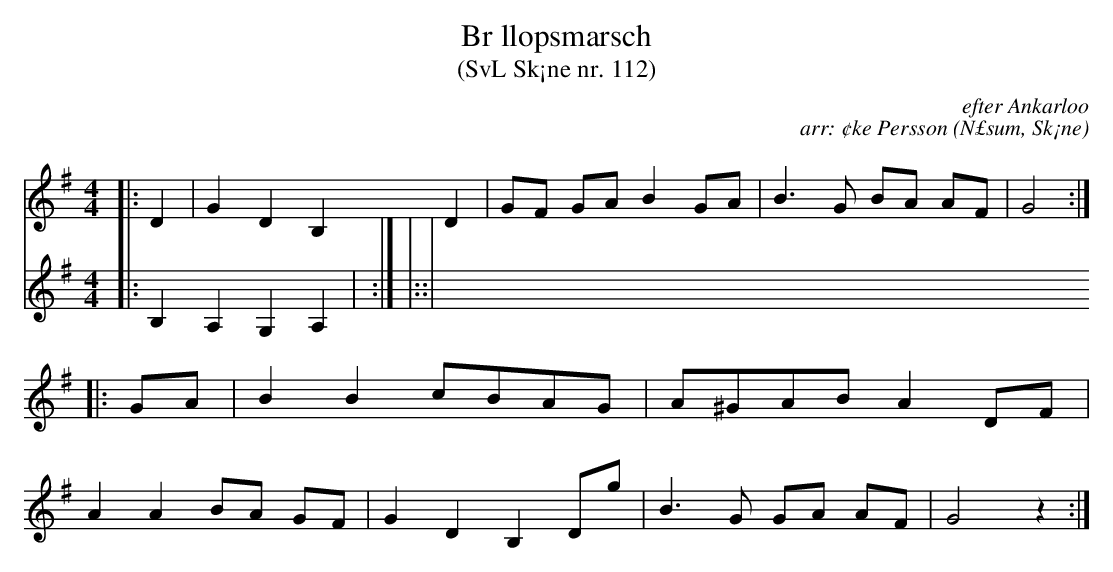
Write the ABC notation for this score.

X:1
T:Br llopsmarsch
T:(SvL Sk¡ne nr. 112)
C:efter Ankarloo
C:arr: ¢ke Persson
O:N£sum, Sk¡ne
M:4/4
L:1/8
K:G
V:1
|: D2 | G2 D2 B,2 D2 | GF GA B2 GA | B3 G BA AF | G4 2 :|
|: GA | B2 B2 cBAG | A^GAB A2 DF |
A2 A2 BA GF | G2 D2 B,2 Dg | B3 G GA AF | G4 z2 :|
V:2
|: B,2 A,2 G,2 A,2 | :|
|::|
